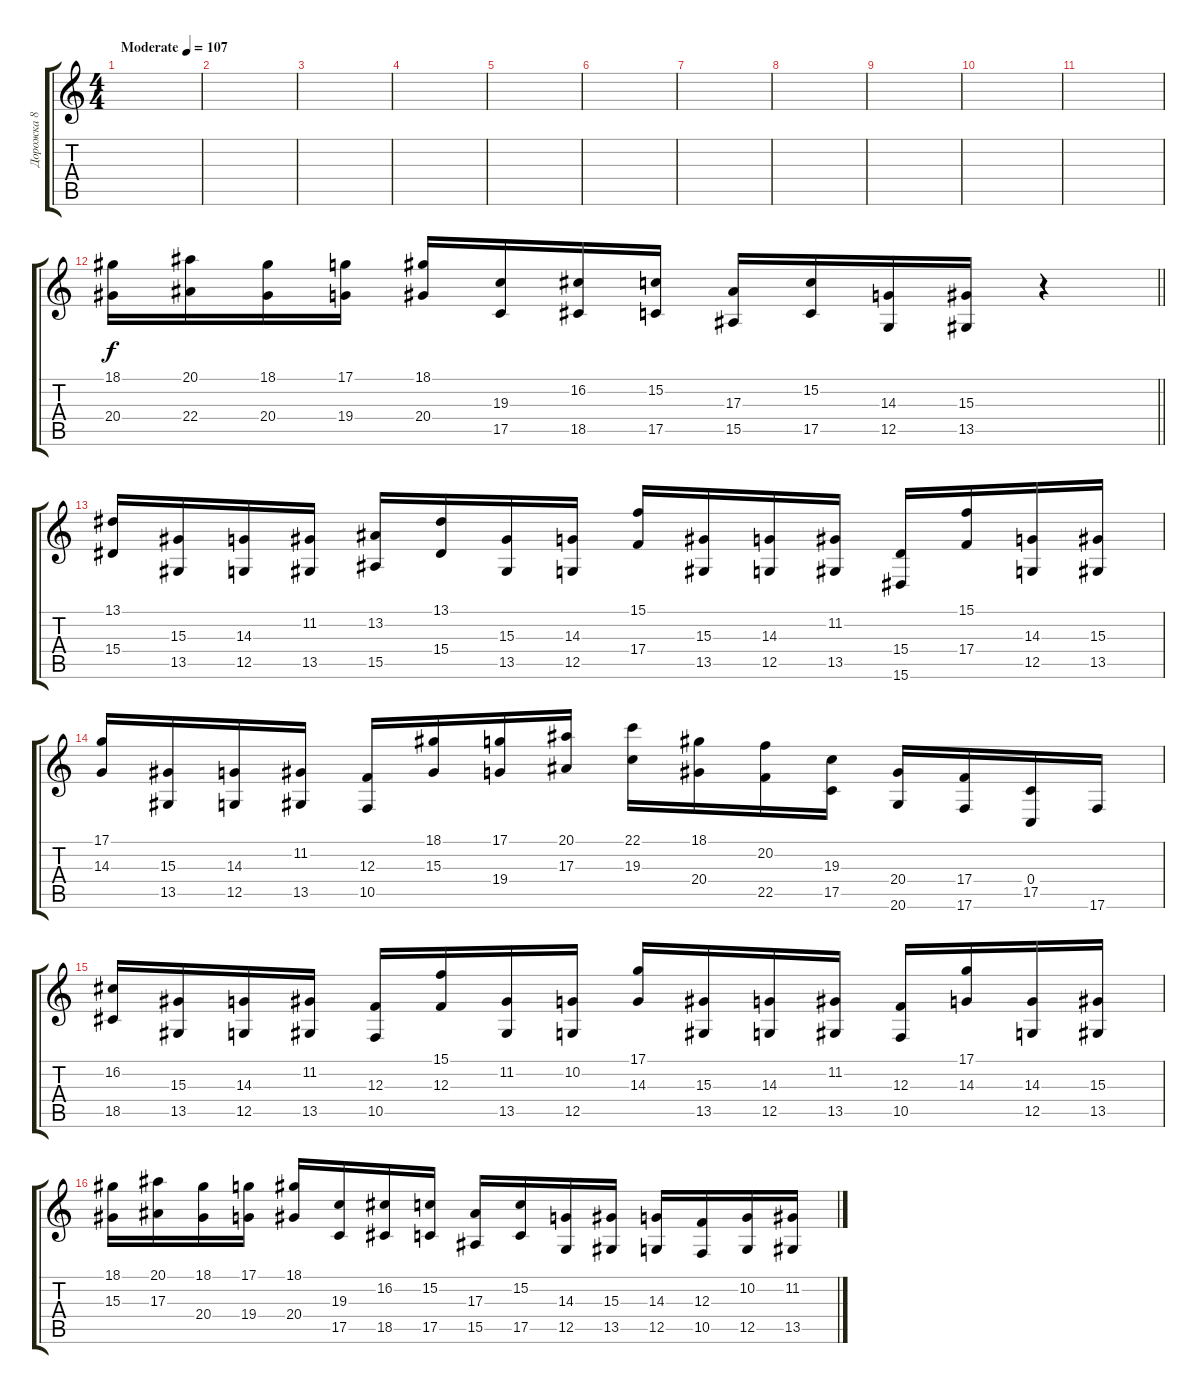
\track ("Дорожка 8" "Дорожка 8") {instrument lead2sawtooth}
\staff {score tabs}
\tuning (D4 A3 F3 C3 G2 C2) {hide}
\ts (4 4)
\section ("" "")
\tempo (107 "Moderate")
\clef g2
\ks c
|
|
|
|
|
|
|
|
|
|
|
\barLineRight lightlight
(18.1 20.4).16{volume 8} (20.1 22.4).16 (18.1 20.4).16 (17.1 19.4).16 (18.1 20.4).16 (19.3 17.5).16 (16.2 18.5).16 (15.2 17.5).16 (17.3 15.5).16 (15.2 17.5).16 (14.3 12.5).16 (15.3 13.5).16 r.4 |
\section ("" "")
(13.1 15.4).16{volume 16} (15.3 13.5).16 (14.3 12.5).16 (11.2 13.5).16 (13.2 15.5).16 (13.1 15.4).16 (15.3 13.5).16 (14.3 12.5).16 (15.1 17.4).16 (15.3 13.5).16 (14.3 12.5).16 (11.2 13.5).16 (15.4 15.6).16 (15.1 17.4).16 (14.3 12.5).16 (15.3 13.5).16 |
(17.1 14.3).16 (15.3 13.5).16 (14.3 12.5).16 (11.2 13.5).16 (12.3 10.5).16 (18.1 15.3).16 (17.1 19.4).16 (20.1 17.3).16 (22.1 19.3).16 (18.1 20.4).16 (20.2 22.5).16 (19.3 17.5).16 (20.4 20.6).16 (17.4 17.6).16 (0.4 17.5).16 17.6.16 |
(16.2 18.5).16 (15.3 13.5).16 (14.3 12.5).16 (11.2 13.5).16 (12.3 10.5).16 (15.1 12.3).16 (11.2 13.5).16 (10.2 12.5).16 (17.1 14.3).16 (15.3 13.5).16 (14.3 12.5).16 (11.2 13.5).16 (12.3 10.5).16 (17.1 14.3).16 (14.3 12.5).16 (15.3 13.5).16 |
(18.1 15.3).16 (20.1 17.3).16 (18.1 20.4).16 (17.1 19.4).16 (18.1 20.4).16 (19.3 17.5).16 (16.2 18.5).16 (15.2 17.5).16 (17.3 15.5).16 (15.2 17.5).16 (14.3 12.5).16 (15.3 13.5).16 (14.3 12.5).16 (12.3 10.5).16 (10.2 12.5).16 (11.2 13.5).16
